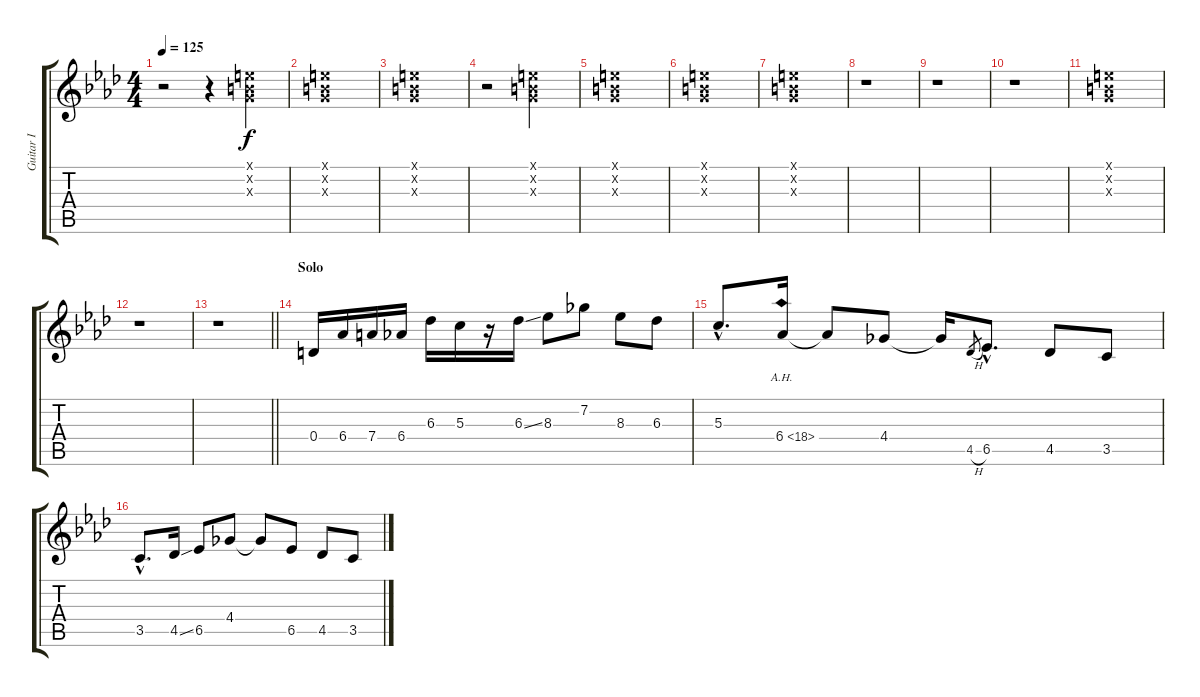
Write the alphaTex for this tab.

\track ("Guitar I" "Guitar I") {instrument distortionguitar}
\staff {score tabs}
\tuning (E4 B3 G3 D3 A2 E2) {hide}
\ts (4 4)
\tempo 125
\clef g2
\ks ab
r.2{dy f} r.4 (0.1{x} 0.2{x} 0.3{x}).4 |
(0.1{x} 0.2{x} 0.3{x}).1 |
(0.1{x} 0.2{x} 0.3{x}).1 |
r.2 (0.1{x} 0.2{x} 0.3{x}).2 |
(0.1{x} 0.2{x} 0.3{x}).1 |
(0.1{x} 0.2{x} 0.3{x}).1 |
(0.1{x} 0.2{x} 0.3{x}).1 |
r.1 |
r.1 |
r.1 |
(0.1{x} 0.2{x} 0.3{x}).1 |
r.1 |
\barLineRight lightlight
r.1 |
\section ("" "Solo")
0.4.16{volume 16} 6.4.16 7.4.16 6.4.16 6.3.16 5.3.16 r.16 6.3{ss}.16 8.3.8 7.2.8 8.3.8 6.3.8 |
5.3{hac}.8{d} 6.4{ah 12}.16 6.4{t}.8 4.4.8 4.4{t}.16 4.5{h}.8{gr} 6.5{hac}.8{d} 4.5.8 3.5.8 |
3.5{hac}.8{d} 4.5{ss}.16 6.5.8 4.4.8 4.4{t}.8 6.5.8 4.5.8 3.5.8
